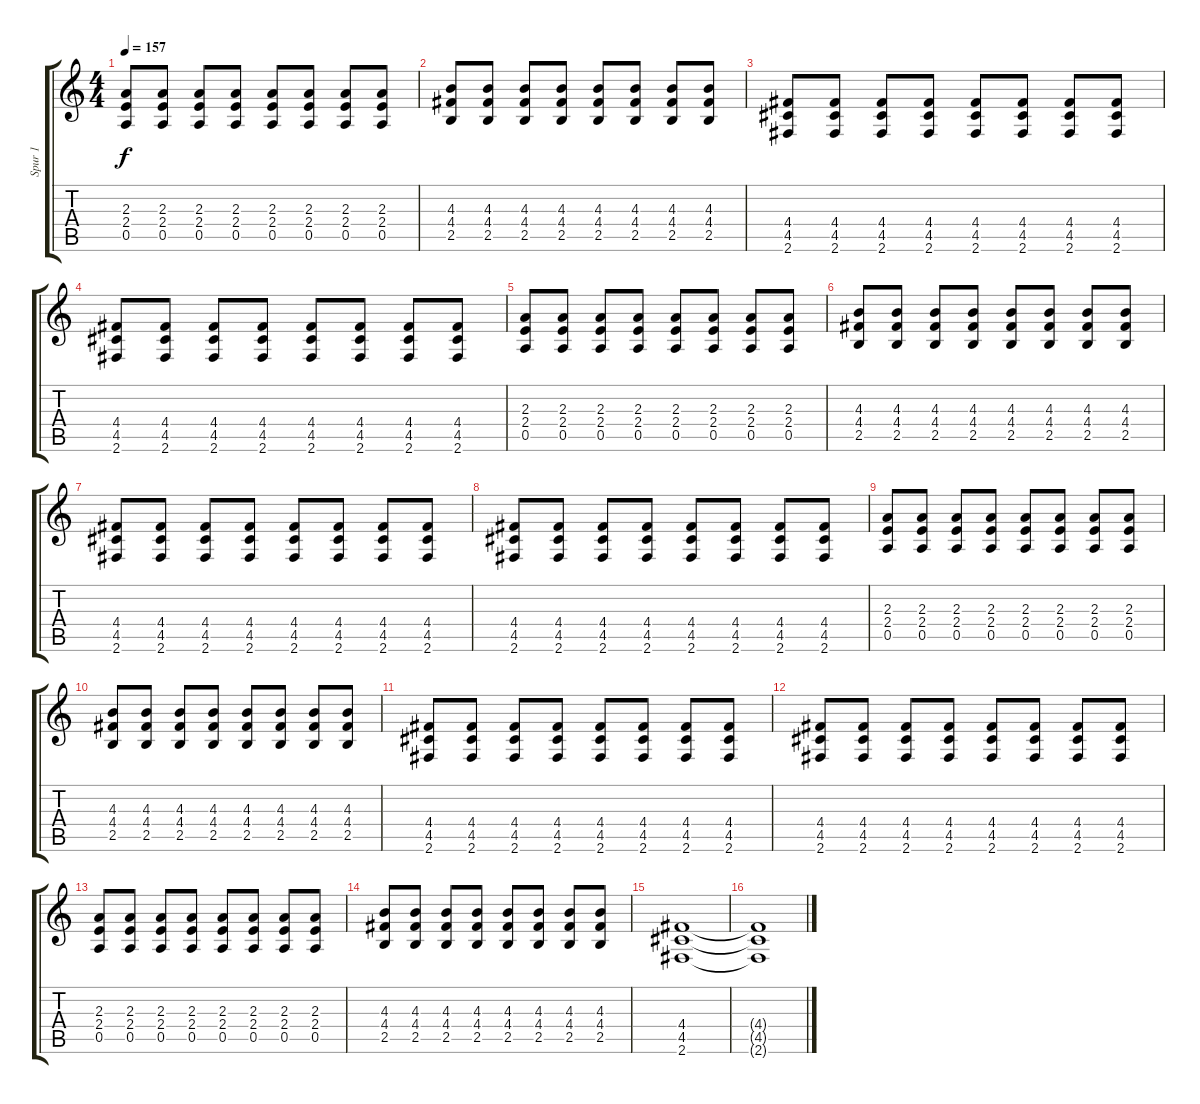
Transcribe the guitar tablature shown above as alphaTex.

\track ("Spur 1" "Spur 1") {instrument overdrivenguitar}
\staff {score tabs}
\tuning (E4 B3 G3 D3 A2 E2) {hide}
\ts (4 4)
\tempo 157
\clef g2
\ks c
(2.3 2.4 0.5).8{dy f} (2.3 2.4 0.5).8 (2.3 2.4 0.5).8 (2.3 2.4 0.5).8 (2.3 2.4 0.5).8 (2.3 2.4 0.5).8 (2.3 2.4 0.5).8 (2.3 2.4 0.5).8 |
(4.3 4.4 2.5).8 (4.3 4.4 2.5).8 (4.3 4.4 2.5).8 (4.3 4.4 2.5).8 (4.3 4.4 2.5).8 (4.3 4.4 2.5).8 (4.3 4.4 2.5).8 (4.3 4.4 2.5).8 |
(4.4 4.5 2.6).8 (4.4 4.5 2.6).8 (4.4 4.5 2.6).8 (4.4 4.5 2.6).8 (4.4 4.5 2.6).8 (4.4 4.5 2.6).8 (4.4 4.5 2.6).8 (4.4 4.5 2.6).8 |
(4.4 4.5 2.6).8 (4.4 4.5 2.6).8 (4.4 4.5 2.6).8 (4.4 4.5 2.6).8 (4.4 4.5 2.6).8 (4.4 4.5 2.6).8 (4.4 4.5 2.6).8 (4.4 4.5 2.6).8 |
(2.3 2.4 0.5).8 (2.3 2.4 0.5).8 (2.3 2.4 0.5).8 (2.3 2.4 0.5).8 (2.3 2.4 0.5).8 (2.3 2.4 0.5).8 (2.3 2.4 0.5).8 (2.3 2.4 0.5).8 |
(4.3 4.4 2.5).8 (4.3 4.4 2.5).8 (4.3 4.4 2.5).8 (4.3 4.4 2.5).8 (4.3 4.4 2.5).8 (4.3 4.4 2.5).8 (4.3 4.4 2.5).8 (4.3 4.4 2.5).8 |
(4.4 4.5 2.6).8 (4.4 4.5 2.6).8 (4.4 4.5 2.6).8 (4.4 4.5 2.6).8 (4.4 4.5 2.6).8 (4.4 4.5 2.6).8 (4.4 4.5 2.6).8 (4.4 4.5 2.6).8 |
(4.4 4.5 2.6).8 (4.4 4.5 2.6).8 (4.4 4.5 2.6).8 (4.4 4.5 2.6).8 (4.4 4.5 2.6).8 (4.4 4.5 2.6).8 (4.4 4.5 2.6).8 (4.4 4.5 2.6).8 |
(2.3 2.4 0.5).8 (2.3 2.4 0.5).8 (2.3 2.4 0.5).8 (2.3 2.4 0.5).8 (2.3 2.4 0.5).8 (2.3 2.4 0.5).8 (2.3 2.4 0.5).8 (2.3 2.4 0.5).8 |
(4.3 4.4 2.5).8 (4.3 4.4 2.5).8 (4.3 4.4 2.5).8 (4.3 4.4 2.5).8 (4.3 4.4 2.5).8 (4.3 4.4 2.5).8 (4.3 4.4 2.5).8 (4.3 4.4 2.5).8 |
(4.4 4.5 2.6).8 (4.4 4.5 2.6).8 (4.4 4.5 2.6).8 (4.4 4.5 2.6).8 (4.4 4.5 2.6).8 (4.4 4.5 2.6).8 (4.4 4.5 2.6).8 (4.4 4.5 2.6).8 |
(4.4 4.5 2.6).8 (4.4 4.5 2.6).8 (4.4 4.5 2.6).8 (4.4 4.5 2.6).8 (4.4 4.5 2.6).8 (4.4 4.5 2.6).8 (4.4 4.5 2.6).8 (4.4 4.5 2.6).8 |
(2.3 2.4 0.5).8 (2.3 2.4 0.5).8 (2.3 2.4 0.5).8 (2.3 2.4 0.5).8 (2.3 2.4 0.5).8 (2.3 2.4 0.5).8 (2.3 2.4 0.5).8 (2.3 2.4 0.5).8 |
(4.3 4.4 2.5).8 (4.3 4.4 2.5).8 (4.3 4.4 2.5).8 (4.3 4.4 2.5).8 (4.3 4.4 2.5).8 (4.3 4.4 2.5).8 (4.3 4.4 2.5).8 (4.3 4.4 2.5).8 |
(4.4 4.5 2.6).1 |
(4.4{t} 4.5{t} 2.6{t}).1
